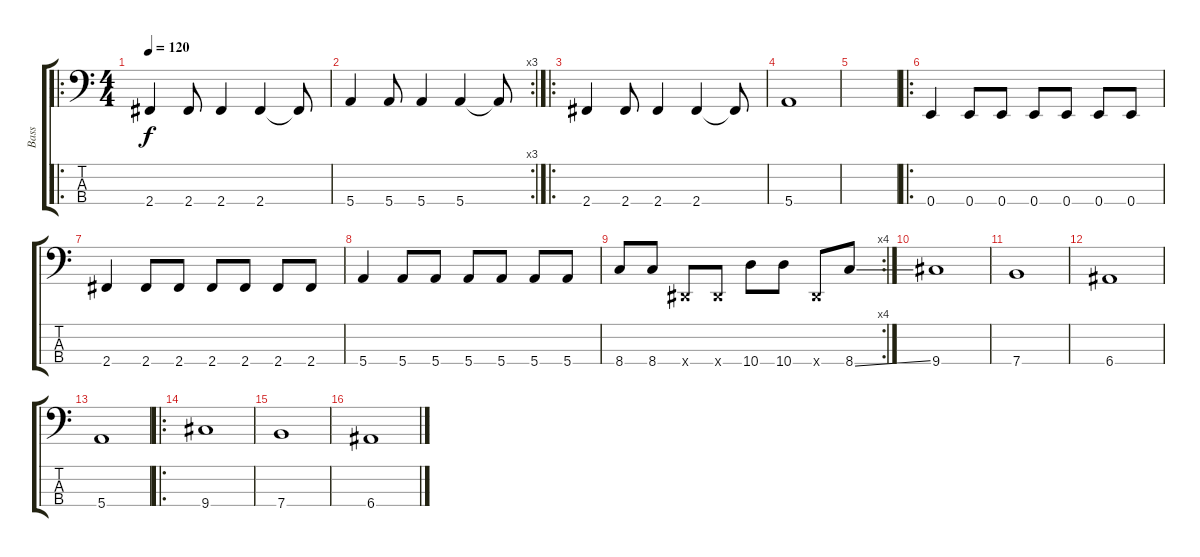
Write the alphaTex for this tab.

\track ("Bass" "Bass") {instrument electricbassfinger}
\staff {score tabs}
\tuning (G2 D2 A1 E1) {hide}
\ro
\ts (4 4)
\tempo 120
\clef f4
\ks c
2.4.4{dy f} 2.4.8 2.4.4 2.4.4 2.4{t}.8 |
\rc 3
5.4.4 5.4.8 5.4.4 5.4.4 5.4{t}.8 |
\ro
2.4.4 2.4.8 2.4.4 2.4.4 2.4{t}.8 |
5.4.1 |
|
\ro
0.4.4 0.4.8 0.4.8 0.4.8 0.4.8 0.4.8 0.4.8 |
2.4.4 2.4.8 2.4.8 2.4.8 2.4.8 2.4.8 2.4.8 |
5.4.4 5.4.8 5.4.8 5.4.8 5.4.8 5.4.8 5.4.8 |
\rc 4
8.4.8 8.4.8 -1.4{x}.8 -1.4{x}.8 10.4.8 10.4.8 -1.4{x}.8 8.4{ss}.8 |
9.4.1 |
7.4.1 |
6.4.1 |
5.4.1 |
\ro
9.4.1 |
7.4.1 |
6.4.1
